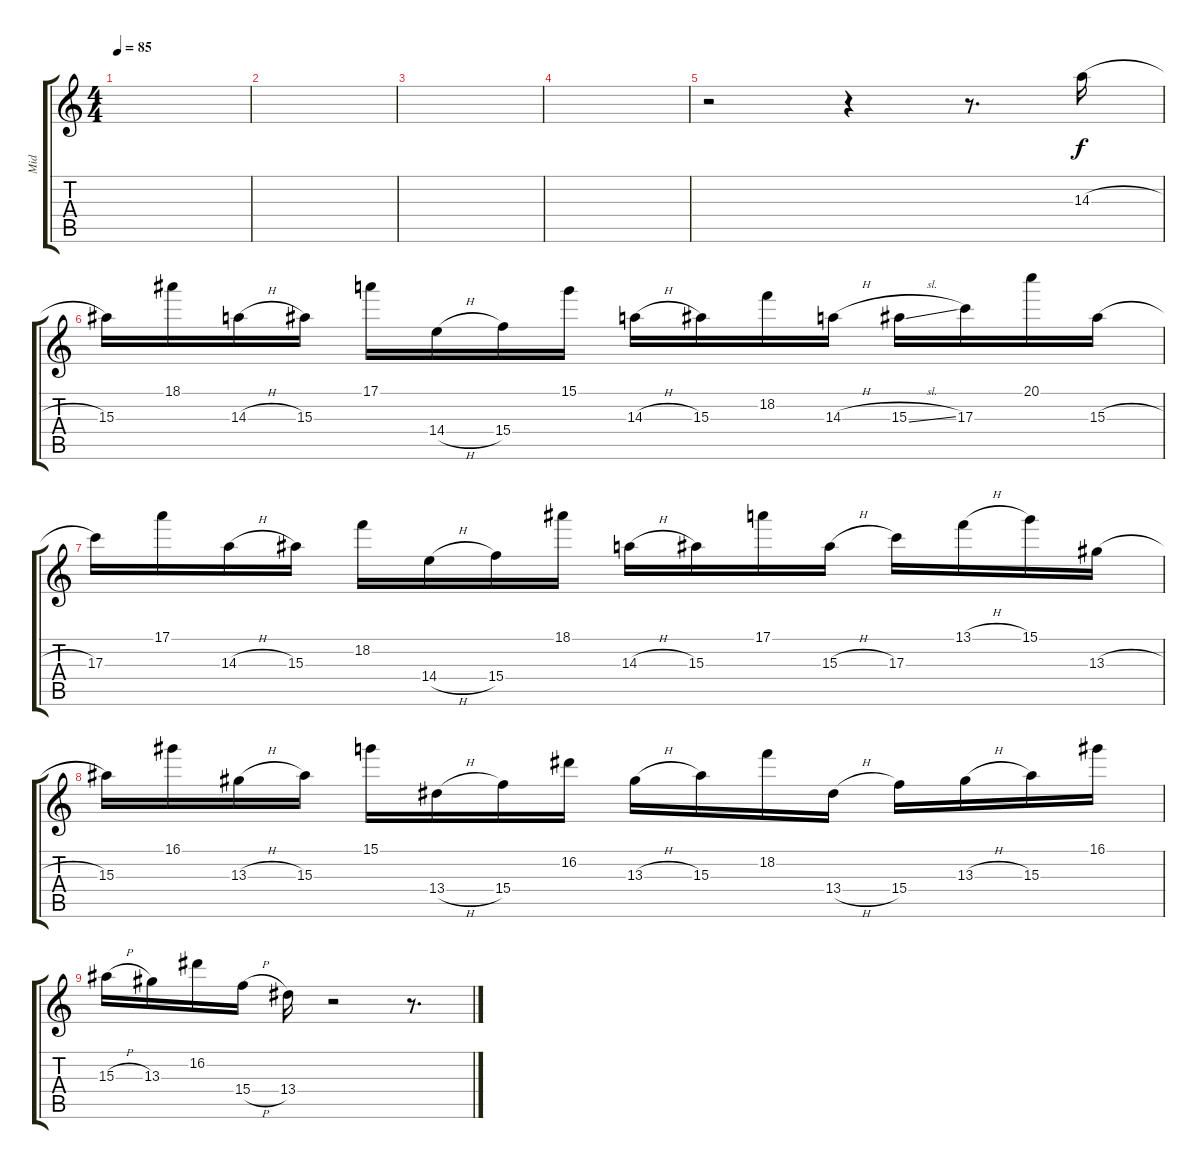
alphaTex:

\track ("Mid" "Mid") {instrument distortionguitar bank 5}
\staff {score tabs}
\tuning (E4 B3 G3 D3 A2 E2) {hide}
\ts (4 4)
\tempo 85
\clef g2
\ks c
|
|
|
|
r.2 r.4 r.8{d} 14.3{h}.16 |
15.3.16 18.1.16 14.3{h}.16 15.3.16 17.1.16 14.4{h}.16 15.4.16 15.1.16 14.3{h}.16 15.3.16 18.2.16 14.3{h}.16 15.3{sl}.16 17.3.16 20.1.16 15.3{h}.16 |
17.3.16 17.1.16 14.3{h}.16 15.3.16 18.2.16 14.4{h}.16 15.4.16 18.1.16 14.3{h}.16 15.3.16 17.1.16 15.3{h}.16 17.3.16 13.1{h}.16 15.1.16 13.3{h}.16 |
15.3.16 16.1.16 13.3{h}.16 15.3.16 15.1.16 13.4{h}.16 15.4.16 16.2.16 13.3{h}.16 15.3.16 18.2.16 13.4{h}.16 15.4.16 13.3{h}.16 15.3.16 16.1.16 |
15.3{h}.16 13.3.16 16.2.16 15.4{h}.16 13.4.16 r.2 r.8{d}
